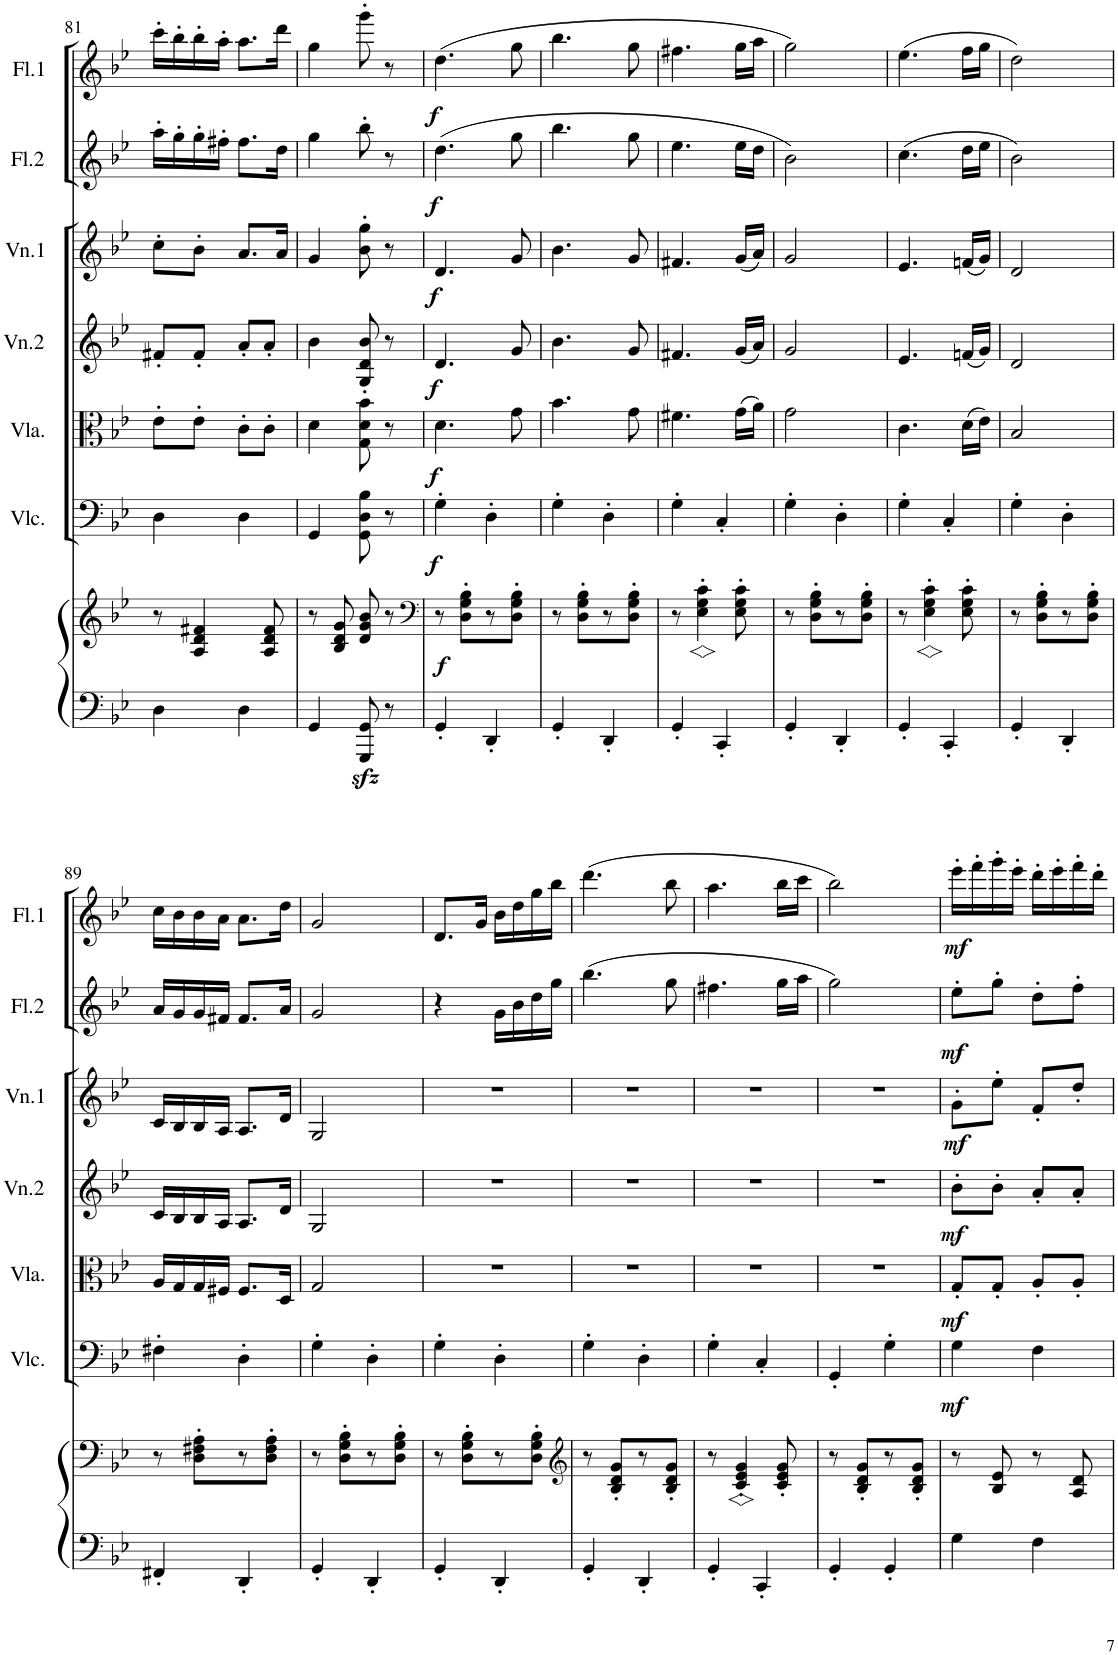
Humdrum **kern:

**kern	**kern	**dynam	**kern	**dynam	**kern	**dynam	**kern	**dynam	**kern	**dynam	**kern	**dynam	**kern	**dynam
*part7	*part7	*part7	*part6	*part6	*part5	*part5	*part4	*part4	*part3	*part3	*part2	*part2	*part1	*part1
*staff8	*staff7	*staff7/8	*staff6	*staff6	*staff5	*staff5	*staff4	*staff4	*staff3	*staff3	*staff2	*staff2	*staff1	*staff1
*I"Piano	*	*	*I"Violoncelle	*	*I"Alto	*	*I"Violon 2	*	*I"Violon 1	*	*I"Flûte 2	*	*I"Flûte 1	*
*I'Pno	*	*	*I'Vlc.	*	*	*	*I'Vn.2	*	*I'Vn.1	*	*I'Fl.2	*	*I'Fl.1	*
!!LO:PB:g=z
*clefF4	*clefG2	*	*clefF4	*	*clefC3	*	*clefG2	*	*clefG2	*	*clefG2	*	*clefG2	*
*k[b-e-]	*k[b-e-]	*	*k[b-e-]	*	*k[b-e-]	*	*k[b-e-]	*	*k[b-e-]	*	*k[b-e-]	*	*k[b-e-]	*
*M2/4	*M2/4	*	*M2/4	*	*M2/4	*	*M2/4	*	*M2/4	*	*M2/4	*	*M2/4	*
=81	=81	=81	=81	=81	=81	=81	=81	=81	=81	=81	=81	=81	=81	=81
4D\	8r	.	4D\	.	8e-'\L	.	8f#X'/L	.	8cc'\L	.	16aa'\LL	.	16ccc'\LL	.
.	.	.	.	.	.	.	.	.	.	.	16gg'\	.	16bb-'\	.
.	4A/ 4d/ 4f#X/	.	.	.	8e-'\J	.	8f#'/J	.	8b-'\J	.	16gg'\	.	16bb-'\	.
.	.	.	.	.	.	.	.	.	.	.	16ff#X'\JJ	.	16aa'\JJ	.
4D\	.	.	4D\	.	8c'\L	.	8a'/L	.	8.a/L	.	8.ff#\L	.	8.aa\L	.
.	8A/ 8d/ 8f#/	.	.	.	8c'\J	.	8a'/J	.	.	.	.	.	.	.
.	.	.	.	.	.	.	.	.	16a/Jk	.	16dd\Jk	.	16ddd\Jk	.
=82	=82	=82	=82	=82	=82	=82	=82	=82	=82	=82	=82	=82	=82	=82
4GG/	8r	.	4GG/	.	4d\	.	4b-\	.	4g/	.	4gg\	.	4gg\	.
.	8B-/ 8d/ 8g/	.	.	.	.	.	.	.	.	.	.	.	.	.
8GGG/zz< 8GG/zz<	8d/ 8g/ 8b-/	.	8GG\ 8D\ 8B-\	.	8G\ 8d\ 8b-\	.	8G/' 8d/' 8b-/'	.	8b-\' 8gg\'	.	8bb-'\	.	8ggg'\	.
8r	8r	.	8r	.	8r	.	8r	.	8r	.	8r	.	8r	.
=83	=83	=83	=83	=83	=83	=83	=83	=83	=83	=83	=83	=83	=83	=83
*	*clefF4	*	*	*	*	*	*	*	*	*	*	*	*	*
!	!	!LO:DY:b	!	!LO:DY:b	!	!LO:DY:b	!	!LO:DY:b	!	!LO:DY:b	!	!LO:DY:b	!	!LO:DY:b
4GG'/	8r	f	4G'\	f	4.d\	f	4.d/	f	4.d/	f	(4.dd\	f	(4.dd\	f
.	8D\' 8G\' 8B-\'L	.	.	.	.	.	.	.	.	.	.	.	.	.
4DD'/	8r	.	4D'\	.	.	.	.	.	.	.	.	.	.	.
.	8D\' 8G\' 8B-\'J	.	.	.	8g\	.	8g/	.	8g/	.	8gg\	.	8gg\	.
=84	=84	=84	=84	=84	=84	=84	=84	=84	=84	=84	=84	=84	=84	=84
4GG'/	8r	.	4G'\	.	4.b-\	.	4.b-\	.	4.b-\	.	4.bb-\	.	4.bb-\	.
.	8D\' 8G\' 8B-\'L	.	.	.	.	.	.	.	.	.	.	.	.	.
4DD'/	8r	.	4D'\	.	.	.	.	.	.	.	.	.	.	.
.	8D\' 8G\' 8B-\'J	.	.	.	8g\	.	8g/	.	8g/	.	8gg\	.	8gg\	.
=85	=85	=85	=85	=85	=85	=85	=85	=85	=85	=85	=85	=85	=85	=85
4GG'/	8r	.	4G'\	.	4.f#X\	.	4.f#X/	.	4.f#X/	.	4.ee-\	.	4.ff#X\	.
.	4E-\'< 4G\'< 4c\'<	.	.	.	.	.	.	.	.	.	.	.	.	.
4CC'/	.	.	4C'/	.	.	.	.	.	.	.	.	.	.	.
.	8E-\' 8G\' 8c\'	.	.	.	(16g\LL	.	(16g/LL	.	(16g/LL	.	16ee-\LL	.	16gg\LL	.
.	.	.	.	.	16a\JJ)	.	16a/JJ)	.	16a/JJ)	.	16dd\JJ	.	16aa\JJ	.
=86	=86	=86	=86	=86	=86	=86	=86	=86	=86	=86	=86	=86	=86	=86
4GG'/	8r	.	4G'\	.	2g\	.	2g/	.	2g/	.	2b-\)	.	2gg\)	.
.	8D\' 8G\' 8B-\'L	.	.	.	.	.	.	.	.	.	.	.	.	.
4DD'/	8r	.	4D'\	.	.	.	.	.	.	.	.	.	.	.
.	8D\' 8G\' 8B-\'J	.	.	.	.	.	.	.	.	.	.	.	.	.
=87	=87	=87	=87	=87	=87	=87	=87	=87	=87	=87	=87	=87	=87	=87
4GG'/	8r	.	4G'\	.	4.c\	.	4.e-/	.	4.e-/	.	(4.cc\	.	(4.ee-\	.
.	4E-\'< 4G\'< 4c\'<	.	.	.	.	.	.	.	.	.	.	.	.	.
4CC'/	.	.	4C'/	.	.	.	.	.	.	.	.	.	.	.
.	8E-\' 8G\' 8c\'	.	.	.	(16d\LL	.	(16fn/LL	.	(16fn/LL	.	16dd\LL	.	16ff\LL	.
.	.	.	.	.	16e-\JJ)	.	16g/JJ)	.	16g/JJ)	.	16ee-\JJ	.	16gg\JJ	.
=88	=88	=88	=88	=88	=88	=88	=88	=88	=88	=88	=88	=88	=88	=88
4GG'/	8r	.	4G'\	.	2B-/	.	2d/	.	2d/	.	2b-\)	.	2dd\)	.
.	8D\' 8G\' 8B-\'L	.	.	.	.	.	.	.	.	.	.	.	.	.
4DD'/	8r	.	4D'\	.	.	.	.	.	.	.	.	.	.	.
.	8D\' 8G\' 8B-\'J	.	.	.	.	.	.	.	.	.	.	.	.	.
!!LO:LB:g=z
=89	=89	=89	=89	=89	=89	=89	=89	=89	=89	=89	=89	=89	=89	=89
4FF#X'/	8r	.	4F#X'\	.	16A/LL	.	16c/LL	.	16c/LL	.	16a/LL	.	16cc\LL	.
.	.	.	.	.	16G/	.	16B-/	.	16B-/	.	16g/	.	16b-\	.
.	8D\' 8F#X\' 8A\'L	.	.	.	16G/	.	16B-/	.	16B-/	.	16g/	.	16b-\	.
.	.	.	.	.	16F#X/JJ	.	16A/JJ	.	16A/JJ	.	16f#X/JJ	.	16a\JJ	.
4DD'/	8r	.	4D'\	.	8.F#/L	.	8.A/L	.	8.A/L	.	8.f#/L	.	8.a\L	.
.	8D\' 8F#\' 8A\'J	.	.	.	.	.	.	.	.	.	.	.	.	.
.	.	.	.	.	16D/Jk	.	16d/Jk	.	16d/Jk	.	16a/Jk	.	16dd\Jk	.
=90	=90	=90	=90	=90	=90	=90	=90	=90	=90	=90	=90	=90	=90	=90
4GG'/	8r	.	4G'\	.	2G/	.	2G/	.	2G/	.	2g/	.	2g/	.
.	8D\' 8G\' 8B-\'L	.	.	.	.	.	.	.	.	.	.	.	.	.
4DD'/	8r	.	4D'\	.	.	.	.	.	.	.	.	.	.	.
.	8D\' 8G\' 8B-\'J	.	.	.	.	.	.	.	.	.	.	.	.	.
=91	=91	=91	=91	=91	=91	=91	=91	=91	=91	=91	=91	=91	=91	=91
4GG'/	8r	.	4G'\	.	2r	.	2r	.	2r	.	4r	.	8.d/L	.
.	8D\' 8G\' 8B-\'L	.	.	.	.	.	.	.	.	.	.	.	.	.
.	.	.	.	.	.	.	.	.	.	.	.	.	16g/Jk	.
4DD'/	8r	.	4D'\	.	.	.	.	.	.	.	16g\LL	.	16b-\LL	.
.	.	.	.	.	.	.	.	.	.	.	16b-\	.	16dd\	.
.	8D\' 8G\' 8B-\'J	.	.	.	.	.	.	.	.	.	16dd\	.	16gg\	.
.	.	.	.	.	.	.	.	.	.	.	16gg\JJ	.	16bb-\JJ	.
=92	=92	=92	=92	=92	=92	=92	=92	=92	=92	=92	=92	=92	=92	=92
*	*clefG2	*	*	*	*	*	*	*	*	*	*	*	*	*
4GG'/	8r	.	4G'\	.	2r	.	2r	.	2r	.	(4.bb-\	.	(4.ddd\	.
.	8B-/' 8d/' 8g/'L	.	.	.	.	.	.	.	.	.	.	.	.	.
4DD'/	8r	.	4D'\	.	.	.	.	.	.	.	.	.	.	.
.	8B-/' 8d/' 8g/'J	.	.	.	.	.	.	.	.	.	8gg\	.	8bb-\	.
=93	=93	=93	=93	=93	=93	=93	=93	=93	=93	=93	=93	=93	=93	=93
4GG'/	8r	.	4G'\	.	2r	.	2r	.	2r	.	4.ff#X\	.	4.aa\	.
.	4c/'< 4e-/'< 4g/'<	.	.	.	.	.	.	.	.	.	.	.	.	.
4CC'/	.	.	4C'/	.	.	.	.	.	.	.	.	.	.	.
.	8c/' 8e-/' 8g/'	.	.	.	.	.	.	.	.	.	16gg\LL	.	16bb-\LL	.
.	.	.	.	.	.	.	.	.	.	.	16aa\JJ	.	16ccc\JJ	.
=94	=94	=94	=94	=94	=94	=94	=94	=94	=94	=94	=94	=94	=94	=94
4GG'/	8r	.	4GG'/	.	2r	.	2r	.	2r	.	2gg\)	.	2bb-\)	.
.	8B-/' 8d/' 8g/'L	.	.	.	.	.	.	.	.	.	.	.	.	.
4GG'/	8r	.	4G'\	.	.	.	.	.	.	.	.	.	.	.
.	8B-/' 8d/' 8g/'J	.	.	.	.	.	.	.	.	.	.	.	.	.
=95	=95	=95	=95	=95	=95	=95	=95	=95	=95	=95	=95	=95	=95	=95
!	!	!	!	!LO:DY:b	!	!LO:DY:b	!	!LO:DY:b	!	!LO:DY:b	!	!LO:DY:b	!	!LO:DY:b
4G\	8r	.	4G\	mf	8G'/L	mf	8b-'\L	mf	8g'\L	mf	8ee-'\L	mf	16eee-'\LL	mf
.	.	.	.	.	.	.	.	.	.	.	.	.	16fff'\	.
.	8B-/ 8e-/	.	.	.	8G'/J	.	8b-'\J	.	8ee-'\J	.	8gg'\J	.	16ggg'\	.
.	.	.	.	.	.	.	.	.	.	.	.	.	16eee-'\JJ	.
4F\	8r	.	4F\	.	8A'/L	.	8a'/L	.	8f'/L	.	8dd'\L	.	16ddd'\LL	.
.	.	.	.	.	.	.	.	.	.	.	.	.	16eee-'\	.
.	8A/ 8d/	.	.	.	8A'/J	.	8a'/J	.	8dd'/J	.	8ff'\J	.	16fff'\	.
.	.	.	.	.	.	.	.	.	.	.	.	.	16ddd'\JJ	.
=	=	=	=	=	=	=	=	=	=	=	=	=	=	=
*-	*-	*-	*-	*-	*-	*-	*-	*-	*-	*-	*-	*-	*-	*-
